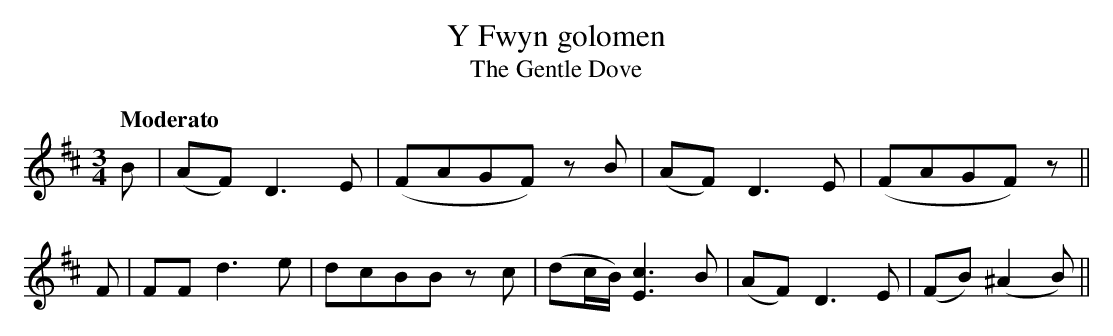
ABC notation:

X:1
T:Fwyn golomen, Y
T:Gentle Dove, The
M:3/4
L:1/8
Q:"Moderato"
K:D
B|(AF) D3E|(FAGF) zB|(AF) D3E|(FAGF) z||
F|FF d3e|dcBB zc|(dc/B/) [E3c3]B|(AF) D3E|(FB) (^A2B)||
